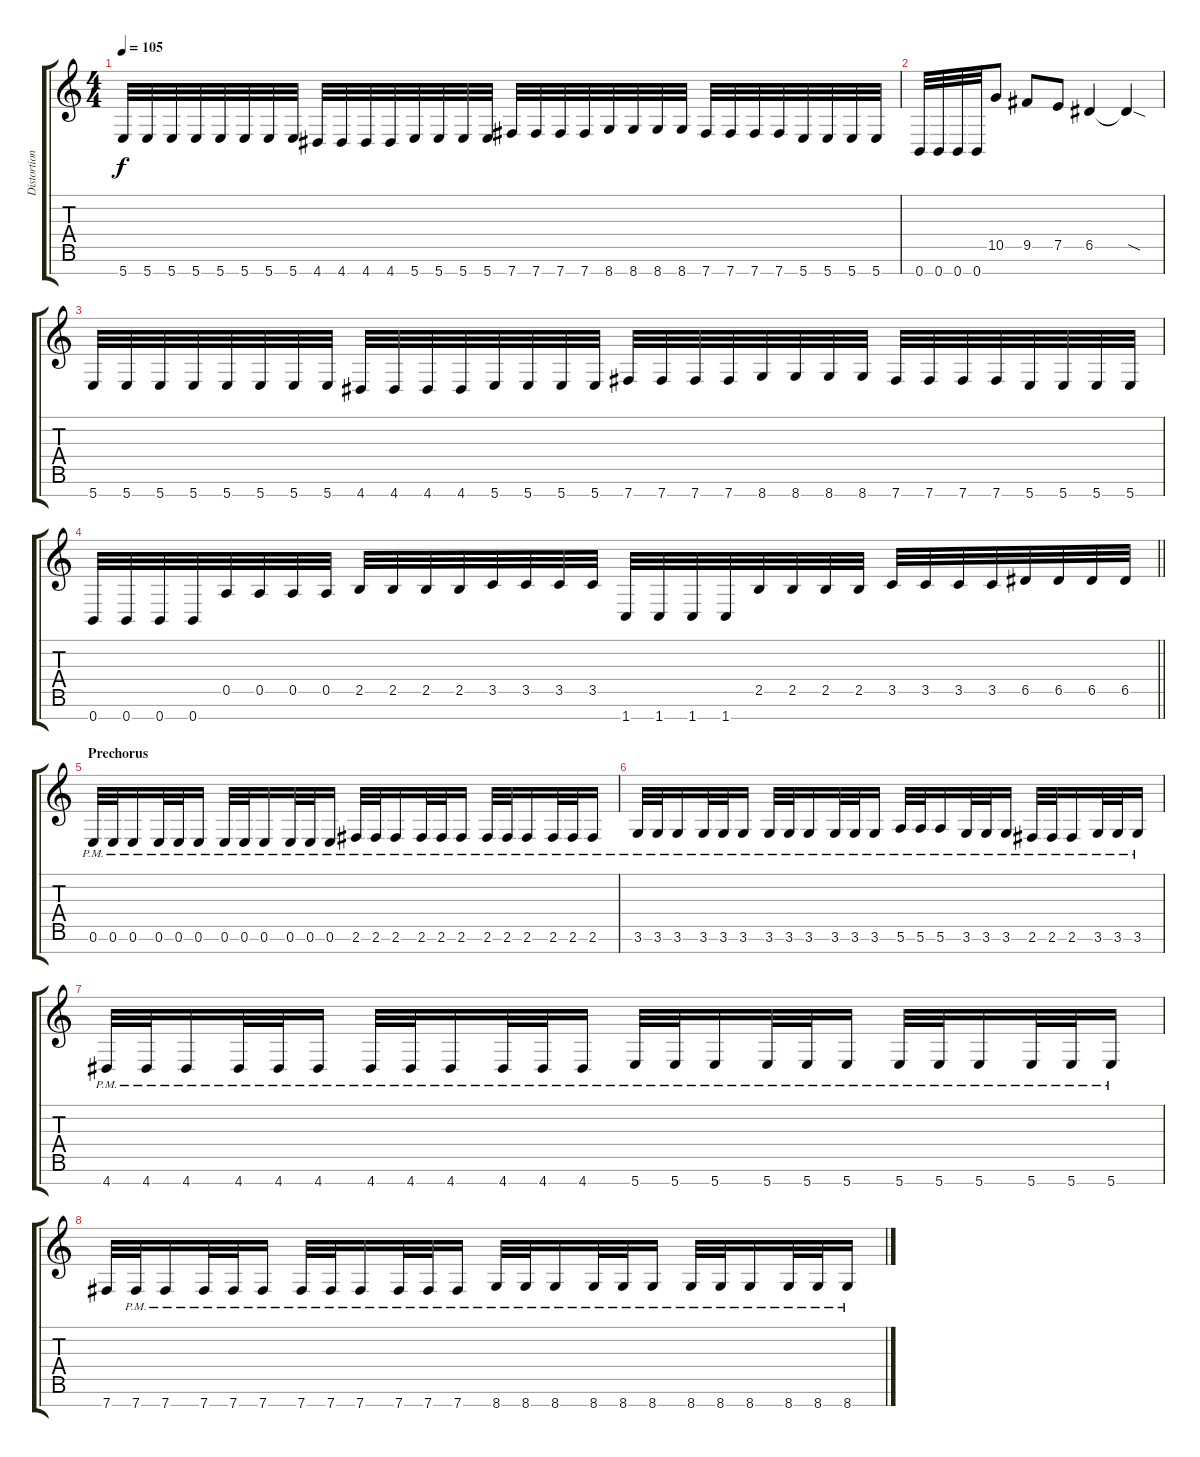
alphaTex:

\track ("Distortion Guitar I" "Distortion") {instrument distortionguitar}
\staff {score tabs}
\tuning (E4 B3 G3 D3 A2 E2 B1) {hide}
\ts (4 4)
\tempo 105
\clef g2
\ks c
5.7.32{dy f} 5.7.32 5.7.32 5.7.32 5.7.32 5.7.32 5.7.32 5.7.32 4.7.32 4.7.32 4.7.32 4.7.32 5.7.32 5.7.32 5.7.32 5.7.32 7.7.32 7.7.32 7.7.32 7.7.32 8.7.32 8.7.32 8.7.32 8.7.32 7.7.32 7.7.32 7.7.32 7.7.32 5.7.32 5.7.32 5.7.32 5.7.32 |
0.7.32 0.7.32 0.7.32 0.7.32 10.5.8 9.5.8 7.5.8 6.5.4 6.5{sod t}.4 |
5.7.32 5.7.32 5.7.32 5.7.32 5.7.32 5.7.32 5.7.32 5.7.32 4.7.32 4.7.32 4.7.32 4.7.32 5.7.32 5.7.32 5.7.32 5.7.32 7.7.32 7.7.32 7.7.32 7.7.32 8.7.32 8.7.32 8.7.32 8.7.32 7.7.32 7.7.32 7.7.32 7.7.32 5.7.32 5.7.32 5.7.32 5.7.32 |
\barLineRight lightlight
0.7.32 0.7.32 0.7.32 0.7.32 0.5.32 0.5.32 0.5.32 0.5.32 2.5.32 2.5.32 2.5.32 2.5.32 3.5.32 3.5.32 3.5.32 3.5.32 1.7.32 1.7.32 1.7.32 1.7.32 2.5.32 2.5.32 2.5.32 2.5.32 3.5.32 3.5.32 3.5.32 3.5.32 6.5.32 6.5.32 6.5.32 6.5.32 |
\section ("" "Prechorus")
0.6{pm}.32 0.6{pm}.32 0.6{pm}.16 0.6{pm}.32 0.6{pm}.32 0.6{pm}.16 0.6{pm}.32 0.6{pm}.32 0.6{pm}.16 0.6{pm}.32 0.6{pm}.32 0.6{pm}.16 2.6{pm}.32 2.6{pm}.32 2.6{pm}.16 2.6{pm}.32 2.6{pm}.32 2.6{pm}.16 2.6{pm}.32 2.6{pm}.32 2.6{pm}.16 2.6{pm}.32 2.6{pm}.32 2.6{pm}.16 |
3.6{pm}.32 3.6{pm}.32 3.6{pm}.16 3.6{pm}.32 3.6{pm}.32 3.6{pm}.16 3.6{pm}.32 3.6{pm}.32 3.6{pm}.16 3.6{pm}.32 3.6{pm}.32 3.6{pm}.16 5.6{pm}.32 5.6{pm}.32 5.6{pm}.16 3.6{pm}.32 3.6{pm}.32 3.6{pm}.16 2.6{pm}.32 2.6{pm}.32 2.6{pm}.16 3.6{pm}.32 3.6{pm}.32 3.6{pm}.16 |
4.7{pm}.32 4.7{pm}.32 4.7{pm}.16 4.7{pm}.32 4.7{pm}.32 4.7{pm}.16 4.7{pm}.32 4.7{pm}.32 4.7{pm}.16 4.7{pm}.32 4.7{pm}.32 4.7{pm}.16 5.7{pm}.32 5.7{pm}.32 5.7{pm}.16 5.7{pm}.32 5.7{pm}.32 5.7{pm}.16 5.7{pm}.32 5.7{pm}.32 5.7{pm}.16 5.7{pm}.32 5.7{pm}.32 5.7{pm}.16 |
7.7.32 7.7{pm}.32 7.7{pm}.16 7.7{pm}.32 7.7{pm}.32 7.7{pm}.16 7.7{pm}.32 7.7{pm}.32 7.7{pm}.16 7.7{pm}.32 7.7{pm}.32 7.7{pm}.16 8.7{pm}.32 8.7{pm}.32 8.7{pm}.16 8.7{pm}.32 8.7{pm}.32 8.7{pm}.16 8.7{pm}.32 8.7{pm}.32 8.7{pm}.16 8.7{pm}.32 8.7{pm}.32 8.7{pm}.16
